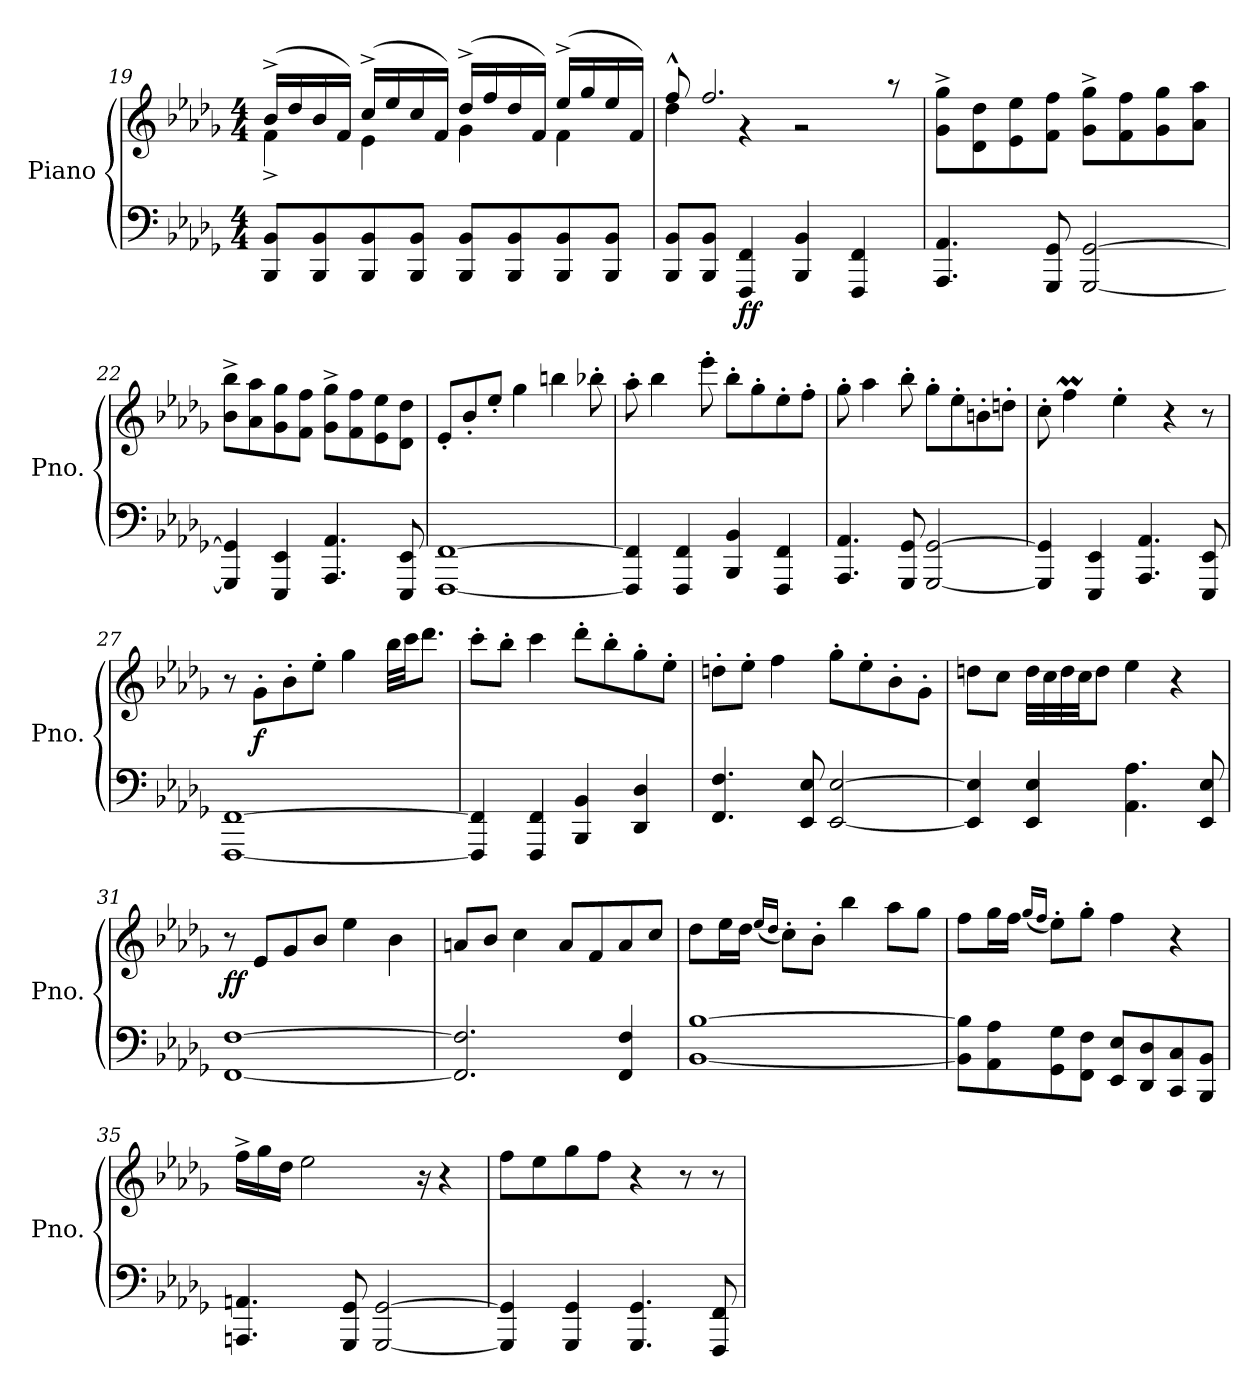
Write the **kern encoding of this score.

**kern	**kern	**dynam
*part1	*part1	*part1
*staff2	*staff1	*staff1/2
*I"Piano	*	*
*I'Pno.	*	*
!!LO:LB:g=z
*clefF4	*clefG2	*
*k[b-e-a-d-g-]	*k[b-e-a-d-g-]	*
*M4/4	*M4/4	*
=19	=19	=19
*	*^	*
8BBB-/ 8BB-/L	(16b-^/LL	4f^\	.
.	16dd-/	.	.
8BBB-/ 8BB-/	16b-/	.	.
.	16f/JJ)	.	.
8BBB-/ 8BB-/	(16cc^/LL	4e-\	.
.	16ee-/	.	.
8BBB-/ 8BB-/J	16cc/	.	.
.	16f/JJ)	.	.
8BBB-/ 8BB-/L	(16dd-^/LL	4g-\	.
.	16ff/	.	.
8BBB-/ 8BB-/	16dd-/	.	.
.	16f/JJ)	.	.
8BBB-/ 8BB-/	(16ee-^/LL	4f\	.
.	16gg-/	.	.
8BBB-/ 8BB-/J	16ee-/	.	.
.	16f/JJ)	.	.
=20	=20	=20	=20
!	!	!	!LO:DY:b=2
!	!	!	!LO:DY:n=1:b
8BBB-/ 8BB-/L	8ff^^/	4dd-\	p f
8BBB-/ 8BB-/J	2.ff/	.	.
!	!	!	!LO:DY:n=2:b=2
4FFF/ 4FF/	.	4r	ff
4BBB-/ 4BB-/	.	2r	.
4FFF/ 4FF/	.	.	.
.	8r	.	.
*	*v	*v	*
=21	=21	=21
4.AAA-/ 4.AA-/	8g-\^ 8gg-\^L	.
.	8d-\ 8dd-\	.
.	8e-\ 8ee-\	.
8GGG-/ 8GG-/	8f\ 8ff\J	.
[2GGG-/ [2GG-/	8g-\^ 8gg-\^L	.
.	8f\ 8ff\	.
.	8g-\ 8gg-\	.
.	8a-\ 8aa-\J	.
=22	=22	=22
4GGG-/] 4GG-/]	8b-\^ 8bb-\^L	.
.	8a-\ 8aa-\	.
4EEE-/ 4EE-/	8g-\ 8gg-\	.
.	8f\ 8ff\J	.
4.AAA-/ 4.AA-/	8g-\^ 8gg-\^L	.
.	8f\ 8ff\	.
.	8e-\ 8ee-\	.
8EEE-/ 8EE-/	8d-\ 8dd-\J	.
!!LO:LB:g=z
=23	=23	=23
[1FFF [1FF	8e-'/L	.
.	8b-'/	.
.	8ee-'/J	.
.	4gg-\	.
.	4bbn\	.
.	8bb-X'\	.
=24	=24	=24
4FFF/] 4FF/]	8aa-'\	.
.	4bb-\	.
4FFF/ 4FF/	.	.
.	8eee-'\	.
4BBB-/ 4BB-/	8bb-'\L	.
.	8gg-'\	.
4FFF/ 4FF/	8ee-'\	.
.	8ff'\J	.
=25	=25	=25
4.AAA-/ 4.AA-/	8gg-'\	.
.	4aa-\	.
8GGG-/ 8GG-/	8bb-'\	.
[2GGG-/ [2GG-/	8gg-'\L	.
.	8ee-'\	.
.	8bn'\	.
.	8ddn'\J	.
=26	=26	=26
4GGG-/] 4GG-/]	8cc'\	.
.	4ffm\	.
4EEE-/ 4EE-/	.	.
.	4ee-'\	.
4.AAA-/ 4.AA-/	.	.
.	4r	.
8EEE-/ 8EE-/	8r	.
=27	=27	=27
[1FFF [1FF	8r	.
!	!	!LO:DY:b
.	8g-'\L	f
.	8b-'\	.
.	8ee-'\J	.
.	4gg-\	.
.	32bb-\LLL	.
.	32ccc\JJ	.
.	8.ddd-\J	.
!!LO:LB:g=z
=28	=28	=28
4FFF/] 4FF/]	8ccc'\L	.
.	8bb-'\J	.
4FFF/ 4FF/	4ccc\	.
4BBB-/ 4BB-/	8ddd-'\L	.
.	8bb-'\	.
4DD-/ 4D-/	8gg-'\	.
.	8ee-'\J	.
=29	=29	=29
4.FF/ 4.F/	8ddn'\L	.
.	8ee-'\J	.
.	4ff\	.
8EE-/ 8E-/	.	.
[2EE-/ [2E-/	8gg-'\L	.
.	8ee-'\	.
.	8b-'\	.
.	8g-'\J	.
=30	=30	=30
4EE-/] 4E-/]	8ddn\L	.
.	8cc\J	.
4EE-/ 4E-/	32dd\LLL	.
.	32cc\	.
.	32dd\	.
.	32cc\JJ	.
.	8dd\J	.
4.AA-\ 4.A-\	4ee-\	.
.	4r	.
8EE-/ 8E-/	.	.
=31	=31	=31
!	!	!LO:DY:b
[1FF [1F	8r	ff
.	8e-/L	.
.	8g-/	.
.	8b-/J	.
.	4ee-\	.
.	4b-\	.
=32	=32	=32
2.FF/] 2.F/]	8an/L	.
.	8b-/J	.
.	4cc\	.
.	8a/L	.
.	8f/	.
4FF/ 4F/	8a/	.
.	8cc/J	.
!!LO:LB:g=z
=33	=33	=33
[1BB- [1B-	8dd-\L	.
.	16ee-\L	.
.	16dd-\JJ	.
.	(16qee-/LL	.
.	16qdd-/JJ	.
.	8cc'\L)	.
.	8b-'\J	.
.	4bb-\	.
.	8aa-\L	.
.	8gg-\J	.
=34	=34	=34
8BB-\] 8B-\]L	8ff\L	.
8AA-\ 8A-\	16gg-\L	.
.	16ff\JJ	.
.	(16qgg-/LL	.
.	16qff/JJ	.
8GG-\ 8G-\	8ee-'\L)	.
8FF\ 8F\J	8gg-'\J	.
8EE-/ 8E-/L	4ff\	.
8DD-/ 8D-/	.	.
8CC/ 8C/	4r	.
8BBB-/ 8BB-/J	.	.
=35	=35	=35
4.AAAn/ 4.AAn/	16ff^\LL	.
.	16gg-\	.
.	16dd-\JJ	.
.	2ee-\	.
8GGG-/ 8GG-/	.	.
[2GGG-/ [2GG-/	.	.
.	16r	.
.	4r	.
=36	=36	=36
4GGG-/] 4GG-/]	8ff\L	.
.	8ee-\	.
4GGG-/ 4GG-/	8gg-\	.
.	8ff\J	.
4.GGG-/ 4.GG-/	4r	.
.	8r	.
8FFF/ 8FF/	8r	.
=	=	=
*-	*-	*-
